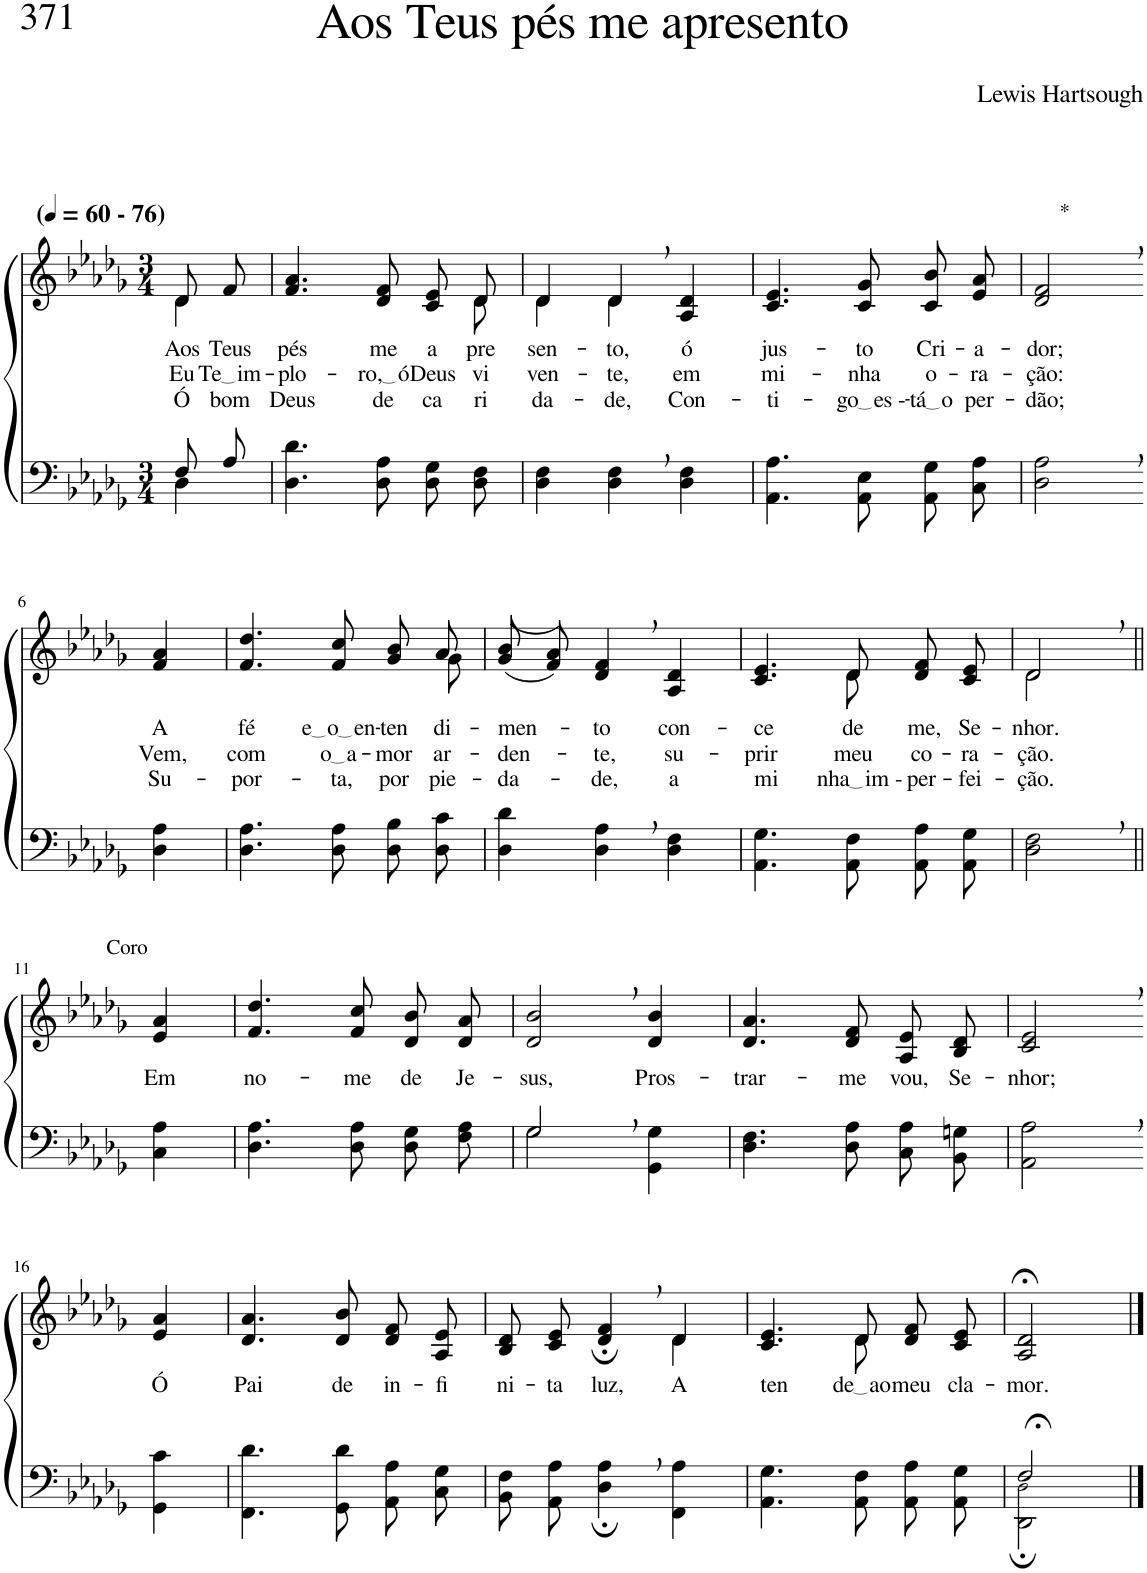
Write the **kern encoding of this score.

**kern	**kern	**text	**text	**text
*part2	*part1	*part1	*part1	*part1
*staff2	*staff1	*staff1	*staff1	*staff1
*I"Parte III e IV	*I"Parte I e II	*	*	*
*clefF4	*clefG2	*	*	*
*Trd-1c-2	*Trd-1c-2	*	*	*
*k[b-e-a-d-g-]	*k[b-e-a-d-g-]	*	*	*
*M3/4	*M3/4	*	*	*
*MM60	*MM60	*	*	*
=1	=1	=1	=1	=1
*^	*^	*	*	*
!	!	!LO:TX:a:B:t=(	!	!	!	!
!	!	!LO:TX:a:B:t=- 76)	!	!	!	!
!	!	!	!	!LO:LY:b	!LO:LY:b	!LO:LY:b
8F/L	4D-\	8d-/L	4d-\	Aos	Eu	Ó
!	!	!	!	!LO:LY:b	!LO:LY:b	!LO:LY:b
8A-/J	.	8f/J	.	Teus	Te im	bom
*v	*v	*	*	*	*	*
=2	=2	=2	=2	=2	=2
!	!	!	!LO:LY:b	!LO:LY:b	!LO:LY:b
4.D-\ 4.d-\	4.f/ 4.a-/	8ryy	pés	-plo-	Deus
!	!	!	!LO:LY:b	!LO:LY:b	!LO:LY:b
*	*v	*v	*	*	*
8D-\ 8A-\	8d-/ 8f/	me	ro, ó	de
!	!	!LO:LY:b	!LO:LY:b	!LO:LY:b
8D-\ 8G-\L	8c/ 8e-/L	a-	Deus	ca-
*	*^	*	*	*
!	!	!	!LO:LY:b	!LO:LY:b	!LO:LY:b
8D-\ 8F\J	8d-/J	8d-\	-pre-	vi-	-ri-
=3	=3	=3	=3	=3	=3
!	!	!	!LO:LY:b	!LO:LY:b	!LO:LY:b
4D-\ 4F\	4d-\	4d-/	-sen-	-ven-	-da-
!	!	!	!LO:LY:b	!LO:LY:b	!LO:LY:b
4D-\, 4F\,	4d-,\	4d-/	-to,	-te,	-de,
!	!	!	!LO:LY:b	!LO:LY:b	!LO:LY:b
4D-\ 4F\	4ryy	4A-/ 4d-/	ó	em	Con-
=4	=4	=4	=4	=4	=4
!	!	!	!LO:LY:b	!LO:LY:b	!LO:LY:b
*	*v	*v	*	*	*
4.AA-\ 4.A-\	4.c/ 4.e-/	jus-	mi-	-ti-
!	!	!LO:LY:b	!LO:LY:b	!LO:LY:b
8AA-\ 8E-\	8c/ 8g-/	-to	-nha	go es -
!	!	!LO:LY:b	!LO:LY:b	!LO:LY:b
8AA-\ 8G-\L	8c/ 8b-/L	Cri-	o-	tá o
!	!	!LO:LY:b	!LO:LY:b	!LO:LY:b
8C\ 8A-\J	8e-/ 8a-/J	-a-	-ra-	per-
=5	=5	=5	=5	=5
!	!LO:TX:a:t=*	!	!	!
!	!	!LO:LY:b	!LO:LY:b	!LO:LY:b
2D-\, 2A-\,	2d-/, 2f/,	-dor;	-ção:	-dão;
!!LO:LB:g=z
=6-	=6-	=6-	=6-	=6-
!	!	!LO:LY:b	!LO:LY:b	!LO:LY:b
4D-\ 4A-\	4f/ 4a-/	A	Vem,	Su-
=7	=7	=7	=7	=7
!	!	!LO:LY:b	!LO:LY:b	!LO:LY:b
*	*^	*	*	*
4.D-\ 4.A-\	4.f/ 4.dd-/	8ryy	fé	com	-por-
!	!	!	!LO:LY:b	!LO:LY:b	!LO:LY:b
*	*v	*v	*	*	*
8D-\ 8A-\	8f/ 8cc/	e o en	o a	-ta,
!	!	!LO:LY:b	!LO:LY:b	!LO:LY:b
8D-\ 8B-\L	8g-/ 8b-/L	-ten-	-mor	por
*	*^	*	*	*
!	!	!	!LO:LY:b	!LO:LY:b	!LO:LY:b
8D-\ 8c\J	8a-/J	8g-\	-di-	ar-	pie-
=8	=8	=8	=8	=8	=8
!	!	!	!LO:LY:b	!LO:LY:b	!LO:LY:b
*	*v	*v	*	*	*
4D-\ 4d-\	((8g-/ 8b-/L	-men-	-den-	-da-
.	8f/ 8a-/J))	.	.	.
!	!	!LO:LY:b	!LO:LY:b	!LO:LY:b
4D-\, 4A-\,	4d-/, 4f/,	-to	-te,	-de,
!	!	!LO:LY:b	!LO:LY:b	!LO:LY:b
4D-\ 4F\	4A-/ 4d-/	con-	su-	a
=9	=9	=9	=9	=9
!	!	!LO:LY:b	!LO:LY:b	!LO:LY:b
*	*^	*	*	*
4.AA-\ 4.G-\	4.c/ 4.e-/	4.ryy	-ce-	-prir	mi-
!	!	!	!LO:LY:b	!LO:LY:b	!LO:LY:b
8AA-\ 8F\	8d-/	8d-\	-de-	meu	nha im -
!	!	!	!LO:LY:b	!LO:LY:b	!LO:LY:b
8AA-\ 8A-\L	8d-/ 8f/L	4ryy	-me,	co-	-per-
!	!	!	!LO:LY:b	!LO:LY:b	!LO:LY:b
8AA-\ 8G-\J	8c/ 8e-/J	.	Se-	-ra-	-fei-
=10	=10	=10	=10	=10	=10
!	!	!	!LO:LY:b	!LO:LY:b	!LO:LY:b
2D-\, 2F\,	2d-,\	2d-/	-nhor.	-ção.	-ção.
!!LO:LB:g=z
=11||	=11||	=11||	=11||	=11||	=11||
!	!LO:TX:a:t=Coro	!	!	!	!
!	!	!	!LO:LY:b	!	!
*	*v	*v	*	*	*
4C\ 4A-\	4e-/ 4a-/	Em	.	.
=12	=12	=12	=12	=12
!	!	!LO:LY:b	!	!
4.D-\ 4.A-\	4.f/ 4.dd-/	no-	.	.
!	!	!LO:LY:b	!	!
8D-\ 8A-\	8f/ 8cc/	-me	.	.
!	!	!LO:LY:b	!	!
8D-\ 8G-\L	8d-/ 8b-/L	de	.	.
!	!	!LO:LY:b	!	!
8F\ 8A-\J	8d-/ 8a-/J	Je-	.	.
=13	=13	=13	=13	=13
*^	*	*	*	*
!	!	!	!LO:LY:b	!	!
2G-,/	2G-\	2d-/, 2b-/,	-sus,	.	.
!	!	!	!LO:LY:b	!	!
4ryy	4GG-\ 4G-\	4d-/ 4b-/	Pros-	.	.
=14	=14	=14	=14	=14	=14
!	!	!	!LO:LY:b	!	!
*v	*v	*	*	*	*
4.D-\ 4.F\	4.d-/ 4.a-/	-trar-	.	.
!	!	!LO:LY:b	!	!
8D-\ 8A-\	8d-/ 8f/	-me	.	.
!	!	!LO:LY:b	!	!
8C\ 8A-\L	8A-/ 8e-/L	vou,	.	.
!	!	!LO:LY:b	!	!
8BB-\ 8Gn\J	8B-/ 8d-/J	Se-	.	.
=15	=15	=15	=15	=15
!	!	!LO:LY:b	!	!
2AA-\, 2A-\,	2c/, 2e-/,	-nhor;	.	.
!!LO:LB:g=z
=16-	=16-	=16-	=16-	=16-
!	!	!LO:LY:b	!	!
4GG-\ 4c\	4e-/ 4a-/	Ó	.	.
=17	=17	=17	=17	=17
!	!	!LO:LY:b	!	!
4.FF\ 4.d-\	4.d-/ 4.a-/	Pai	.	.
!	!	!LO:LY:b	!	!
8GG-\ 8d-\	8d-/ 8b-/	de	.	.
!	!	!LO:LY:b	!	!
8AA-\ 8A-\L	8d-/ 8f/L	in-	.	.
!	!	!LO:LY:b	!	!
8C\ 8G-\J	8A-/ 8e-/J	-fi-	.	.
=18	=18	=18	=18	=18
*	*^	*	*	*
!	!	!	!LO:LY:b	!	!
8BB-\ 8F\L	2ryy	8B-/ 8d-/L	-ni-	.	.
!	!	!	!LO:LY:b	!	!
8AA-\ 8A-\J	.	8c/ 8e-/J	-ta	.	.
!	!	!	!LO:LY:b	!	!
4D-\;, 4A-\;,	.	4d-/; 4f/;	luz,	.	.
!	!	!	!LO:LY:b	!	!
4FF\ 4A-\	4d-\	4d-/	A	.	.
=19	=19	=19	=19	=19	=19
!	!	!	!LO:LY:b	!	!
4.AA-\ 4.G-\	4.c/ 4.e-/	4.ryy	ten-	.	.
!	!	!	!LO:LY:b	!	!
8AA-\ 8F\	8d-/	8d-\	de ao	.	.
!	!	!	!LO:LY:b	!	!
8AA-\ 8A-\L	8d-/ 8f/L	4ryy	meu	.	.
!	!	!	!LO:LY:b	!	!
8AA-\ 8G-\J	8c/ 8e-/J	.	cla-	.	.
*	*v	*v	*	*	*
=20	=20	=20	=20	=20
*^	*	*	*	*
!	!	!	!LO:LY:b	!	!
2F;</	2DD-\; 2D-!\;	2A-/;< 2d-/;<	-mor.	.	.
*v	*v	*	*	*	*
==	==	==	==	==
*-	*-	*-	*-	*-
